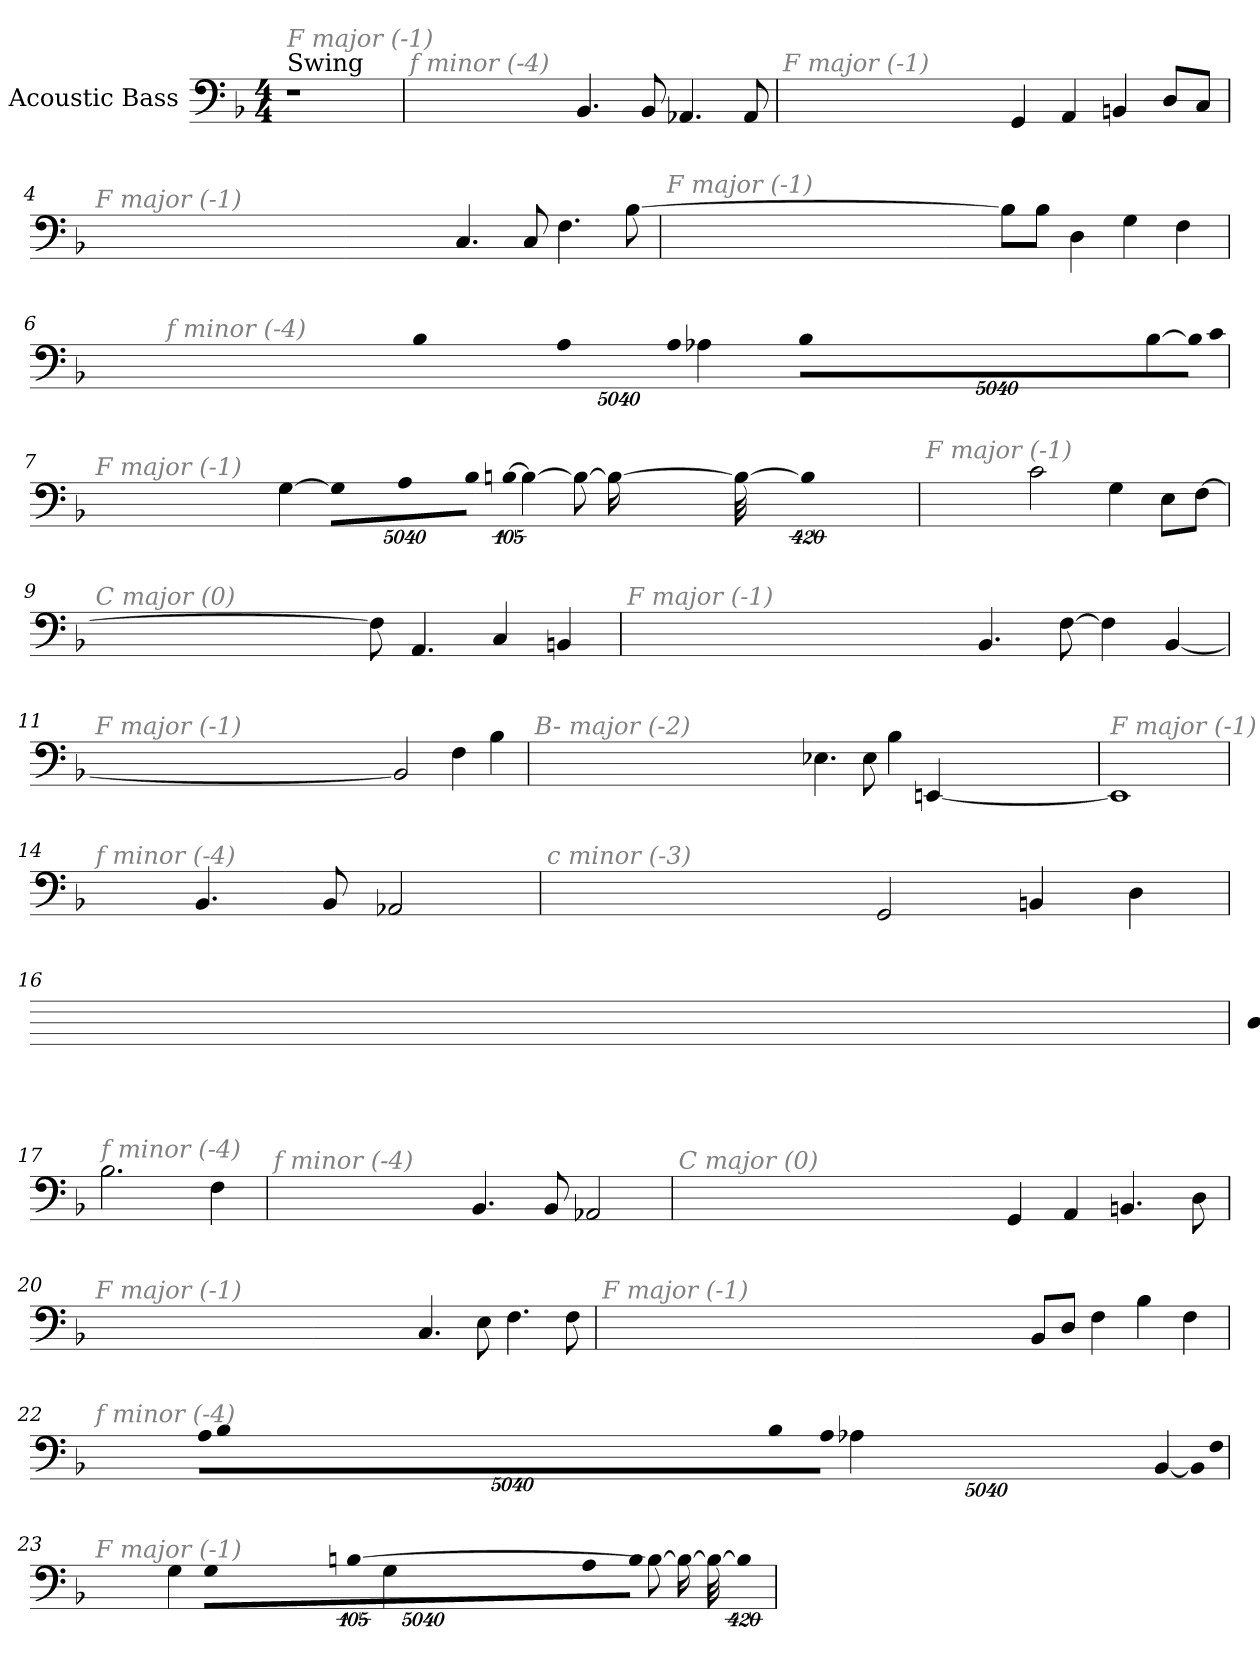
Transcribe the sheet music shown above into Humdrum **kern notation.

**kern
*part1
*staff1
*I"Acoustic Bass
*clefF4
*ITrd7c12
*k[b-]
*F:
*M4/4
*MM135
=1
!LO:TX:a:t=Swing
!LO:TX:i:color=#808080:t=F major (-1)
1r
=2
!LO:TX:i:color=#808080:t=f minor (-4)
4.BBB-
8BBB-
4.AAA-X
8AAA-
=3
!LO:TX:i:color=#808080:t=F major (-1)
4GGG
4AAA
4BBBn
8DDL
8CCJ
=4
!LO:TX:i:color=#808080:t=F major (-1)
4.CC
8CC
4.FF
[8BB-
=5
!LO:TX:i:color=#808080:t=F major (-1)
8BB-L]
8BB-J
4DD
4GG
4FF
=6
!LO:TX:i:color=#808080:t=f minor (-4)
[4BB-
!LO:N:vis=8
40320%3347BB-L]
!LO:N:vis=8
40320%3347C
!LO:N:vis=8
40320%3347BB-J
[4AA-X
!LO:N:vis=8
40320%3347AA-L]
!LO:N:vis=8
40320%3347BB-
!LO:N:vis=8
40320%3347AA-J
=7
!LO:TX:i:color=#808080:t=F major (-1)
[4GG
!LO:N:vis=8
40320%3347GGL]
!LO:N:vis=8
40320%3347AA
!LO:N:vis=8
40320%3347BB-J
!LO:N:vis=1024
[13440%13BBn
4BB_
8BB_
16BB_
32BB_
!LO:N:vis=1024%31
13440%407BB]
=8
!LO:TX:i:color=#808080:t=F major (-1)
2C
4GG
8EEL
[8FFJ
=9
!LO:TX:i:color=#808080:t=C major (0)
8FF]
4.AAA
4CC
4BBBn
=10
!LO:TX:i:color=#808080:t=F major (-1)
4.BBB-
[8FF
4FF]
[4BBB-
=11
!LO:TX:i:color=#808080:t=F major (-1)
2BBB-]
4FF
4BB-
=12
!LO:TX:i:color=#808080:t=B- major (-2)
4.EE-X
8EE-
4BB-
[4EEEn
=13
!LO:TX:i:color=#808080:t=F major (-1)
1EEE]
=14
!LO:TX:i:color=#808080:t=f minor (-4)
4.BBB-
8BBB-
2AAA-X
=15
!LO:TX:i:color=#808080:t=c minor (-3)
2GGG
4BBBn
4DD
=16
!LO:TX:i:color=#808080:t=c minor (-3)
[4CC
!LO:N:vis=8
40320%3347CCL]
!LO:N:vis=8
40320%3347DD
!LO:N:vis=8
40320%3347EE-XJ
[13440%13EEn
10080%827EE]
!LO:N:vis=4
20160%3347FF
!LO:N:vis=1024
[13440%13GGL
16GGL_
64GGL_
!LO:N:vis=256
20160%79GGL]
!LO:N:vis=8
40320%3347AA-X
!LO:N:vis=8
40320%3347AAnJ
=17
!LO:TX:i:color=#808080:t=f minor (-4)
2.BB-
4FF
=18
!LO:TX:i:color=#808080:t=f minor (-4)
4.BBB-
8BBB-
2AAA-X
=19
!LO:TX:i:color=#808080:t=C major (0)
4GGG
4AAA
4.BBBn
8DD
=20
!LO:TX:i:color=#808080:t=F major (-1)
4.CC
8EE
4.FF
8FF
=21
!LO:TX:i:color=#808080:t=F major (-1)
8BBB-L
8DDJ
4FF
4BB-
4FF
=22
!LO:TX:i:color=#808080:t=f minor (-4)
[4BBB-
!LO:N:vis=8
40320%3347BBB-L]
!LO:N:vis=8
40320%3347FF
!LO:N:vis=8
40320%3347BB-J
[4AA-X
!LO:N:vis=8
40320%3347AA-L]
!LO:N:vis=8
40320%3347BB-
!LO:N:vis=8
40320%3347AA-J
=23
!LO:TX:i:color=#808080:t=F major (-1)
4GG
!LO:N:vis=8
40320%3347GGL
!LO:N:vis=8
40320%3347AA
!LO:N:vis=8
40320%3347BB-J
!LO:N:vis=1024
[13440%13BBn
8BB_
16BB_
32BB_
!LO:N:vis=1024%31
13440%407BB]
4GG
=
*-
